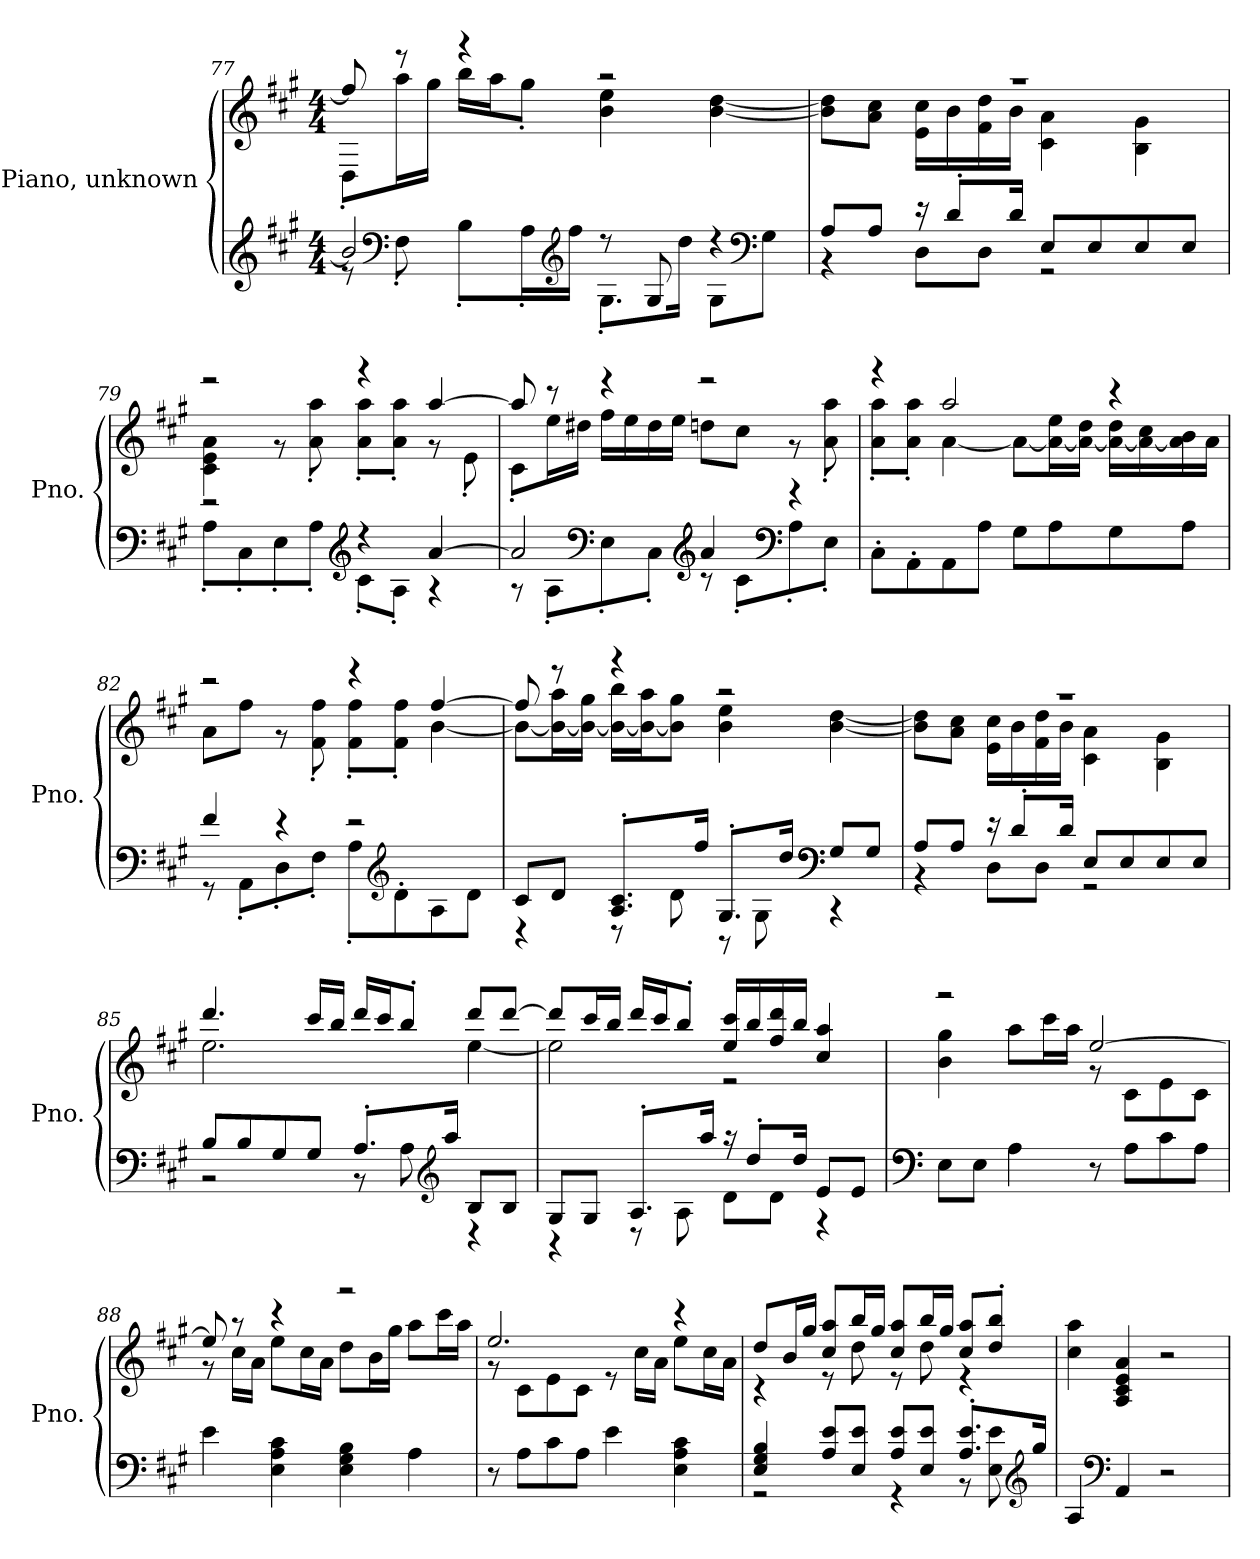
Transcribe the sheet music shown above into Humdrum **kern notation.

**kern	**kern
*part1	*part1
*staff2	*staff1
*I"Piano, unknown	*
*I'Pno.	*
*clefG2	*clefG2
*k[f#c#g#]	*k[f#c#g#]
*M4/4	*M4/4
=77	=77
*^	*^
2b/]	8r	8ff#/]	8D'\L
*clefF4	*	*	*
.	8F#'\	8r	16aa\L
.	.	.	16gg#\JJ
.	8B'\L	4r	16bb\LL
.	.	.	16aa\J
.	16A'\L	.	8gg#'\J
*clefG2	*	*	*
.	16ff#\JJ	.	.
8r	8.G#'\L	2r	4b\ 4ee\
8G#/	.	.	.
.	16dd\Jk	.	.
4r	8G#\L	.	[4b\ [4dd\
*clefF4	*	*	*
.	8G#\J	.	.
=78	=78	=78	=78
8A/L	4r	1r	8b\] 8dd\]L
8A/J	.	.	8a\ 8cc#\J
16r	8D\L	.	16e\ 16cc#\LL
8d'/L	.	.	16b\
.	8D\J	.	16f#\ 16dd\
16d/Jk	.	.	16b\JJ
8E/L	2r	.	4c#\ 4a\
8E/	.	.	.
8E/	.	.	4B\ 4g#\
8E/J	.	.	.
!!LO:PB:g=z	!!
=79	=79	=79	=79
2r	8A'\L	2r	4c#\ 4e\ 4a\
.	8C#'\	.	.
.	8E'\	.	8r
.	8A'\J	.	8a\' 8aa\'
*clefG2	*	*	*
4r	8c#'\L	4r	8a\' 8aa\'L
.	8A'\J	.	8a\' 8aa\'J
[4a/	4r	[4aa/	8r
.	.	.	8e'\
=80	=80	=80	=80
2a/]	8r	8aa/]	8c#'\L
.	8A'\L	8r	16ee\L
.	.	.	16dd#X\JJ
*clefF4	*	*	*
.	8E'\	4r	16ff#\LL
.	.	.	16ee\
.	8C#'\J	.	16dd#\
.	.	.	16ee\JJ
*clefG2	*	*	*
4a/	8r	2r	8ddn\L
.	8c#'\L	.	8cc#\J
*clefF4	*	*	*
4r	8A'\	.	8r
.	8E'\J	.	8a\' 8aa\'
*v	*v	*	*
=81	=81	=81
8C#'\L	4r	8a\' 8aa\'L
8AA'\	.	8a\' 8aa\'J
8AA\	2aa/	[4a\
8A\J	.	.
8G#\L	.	8a\L_
8A\	.	16a\_ 16ee\L
.	.	16a\_ 16dd\JJ
8G#\	4r	16a\_ 16dd\LL
.	.	16a\_ 16cc#\
8A\J	.	16a\] 16b\
.	.	16a\JJ
!!LO:LB:g=z	!!
=82	=82	=82
*^	*	*
4f#/	8r	2r	8a\L
.	8AA'\L	.	8ff#\J
4r	8D'\	.	8r
.	8F#'\J	.	8f#\' 8ff#\'
2r	8A'\L	4r	8f#\' 8ff#\'L
*clefG2	*	*	*
.	8d'\	.	8f#\' 8ff#\'J
.	8A\	[4ff#/	[4b\
.	8d\J	.	.
=83	=83	=83	=83
8c#/L	4r	8ff#/]	8b\L_
8d/J	.	8r	16b\_ 16aa\L
.	.	.	16b\_ 16gg#\JJ
8.A/' 8.c#/'L	8r	4r	16b\_ 16bb\LL
.	.	.	16b\_ 16aa\J
.	8d\	.	8b\] 8gg#\J
16ff#/Jk	.	.	.
8.G#'/L	8r	2r	4b\ 4ee\
.	8G#\	.	.
16dd/Jk	.	.	.
*clefF4	*	*	*
8G#/L	4r	.	[4b\ [4dd\
8G#/J	.	.	.
=84	=84	=84	=84
8A/L	4r	1r	8b\] 8dd\]L
8A/J	.	.	8a\ 8cc#\J
16r	8D\L	.	16e\ 16cc#\LL
8d'/L	.	.	16b\
.	8D\J	.	16f#\ 16dd\
16d/Jk	.	.	16b\JJ
8E/L	2r	.	4c#\ 4a\
8E/	.	.	.
8E/	.	.	4B\ 4g#\
8E/J	.	.	.
!!LO:LB:g=z	!!
=85	=85	=85	=85
8B/L	2r	4.ddd/	2.ee\
8B/	.	.	.
8G#/	.	.	.
8G#/J	.	16ccc#/LL	.
.	.	16bb/JJ	.
8.A'/L	8r	16ddd/LL	.
.	.	16ccc#/J	.
.	8A\	8bb'/J	.
*clefG2	*	*	*
16aa/Jk	.	.	.
8B/L	4r	8ddd/L	[4ee\
8B/J	.	[8ddd/J	.
=86	=86	=86	=86
8G#/L	4r	8ddd/L]	2ee\]
8G#/J	.	16ccc#/L	.
.	.	16bb/JJ	.
8.A'/L	8r	16ddd/LL	.
.	.	16ccc#/J	.
.	8A\	8bb'/J	.
16aa/Jk	.	.	.
16r	8d\L	16ee/ 16ccc#/LL	2r
8dd'/L	.	16bb/	.
.	8d\J	16ff#/ 16ddd/	.
16dd/Jk	.	16bb/JJ	.
8e/L	4r	4cc#/ 4aa/	.
8e/J	.	.	.
*v	*v	*	*
=87	=87	=87
*clefF4	*	*
8E\L	2r	4b\ 4gg#\
8E\J	.	.
4A\	.	8aa\L
.	.	16ccc#\L
.	.	16aa\JJ
8r	[2ee/	8r
8A\L	.	8c#\L
8c#\	.	8e\
8A\J	.	8c#\J
!!LO:LB:g=z	!!
=88	=88	=88
4e\	8ee/]	8r
.	8r	16cc#\LL
.	.	16a\JJ
4E\ 4A\ 4c#\	4r	8ee\L
.	.	16cc#\L
.	.	16a\JJ
4E\ 4G#\ 4B\	2r	8dd\L
.	.	16b\L
.	.	16gg#\JJ
4A\	.	8aa\L
.	.	16ccc#\L
.	.	16aa\JJ
=89	=89	=89
8r	2.ee/	8r
8A\L	.	8c#\L
8c#\	.	8e\
8A\J	.	8c#\J
4e\	.	8r
.	.	16cc#\LL
.	.	16a\JJ
4E\ 4A\ 4c#\	4r	8ee\L
.	.	16cc#\L
.	.	16a\JJ
=90	=90	=90
*^	*	*
4E/ 4G#/ 4B/	2r	8dd/L	4r
.	.	16b/L	.
.	.	16gg#/JJ	.
8A/ 8e/L	.	8cc#/ 8aa/L	8r
8E/ 8e/J	.	16bb/L	8dd\
.	.	16gg#/JJ	.
8A/ 8e/L	4r	8cc#/ 8aa/L	8r
8E/ 8e/J	.	16bb/L	8dd\
.	.	16gg#/JJ	.
8.A/' 8.e/'L	8r	8cc#/ 8aa/L	4r
.	8E\ 8e\	8dd/' 8bb/'J	.
*clefG2	*	*	*
16gg#/Jk	.	.	.
*v	*v	*	*
*	*v	*v
!!LO:LB:g=z
=91	=91
4A/	4cc#\ 4aa\
*clefF4	*
4AA/	4A/ 4c#/ 4e/ 4a/
2r	2r
=	=
*-	*-
